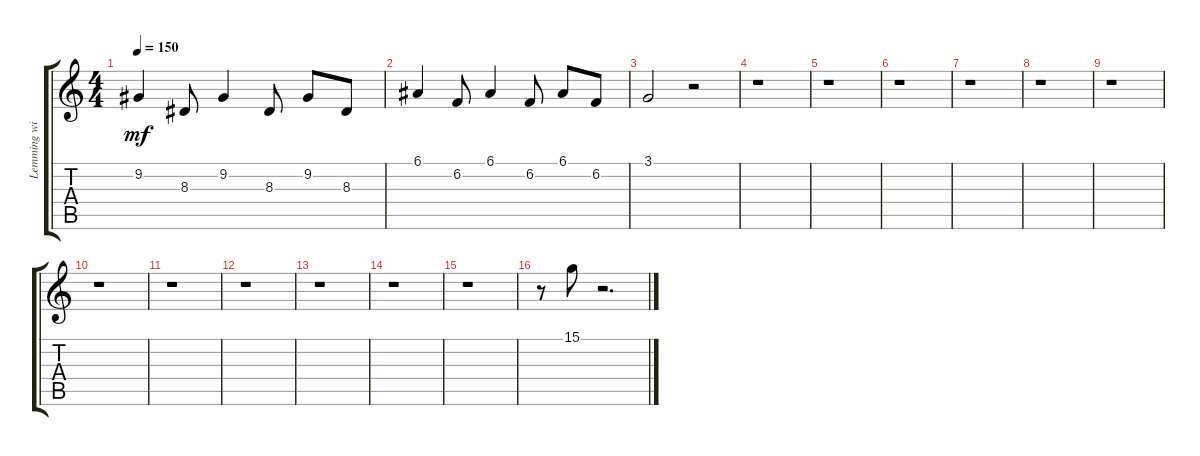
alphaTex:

\track ("Lemming with Keyboard / Guitar 3" "Lemming wi") {instrument drawbarorgan}
\staff {score tabs}
\tuning (E4 B3 G3 D3 A2 E2) {hide}
\ts (4 4)
\tempo 150
\clef g2
\ks c
9.2.4{dy mf} 8.3.8 9.2.4 8.3.8 9.2.8 8.3.8 |
6.1.4 6.2.8 6.1.4 6.2.8 6.1.8 6.2.8 |
3.1.2 r.2 |
r.1 |
r.1 |
r.1 |
r.1 |
r.1 |
r.1 |
r.1 |
r.1 |
r.1 |
r.1 |
r.1 |
r.1 |
r.8 15.1.8 r.2{d}
